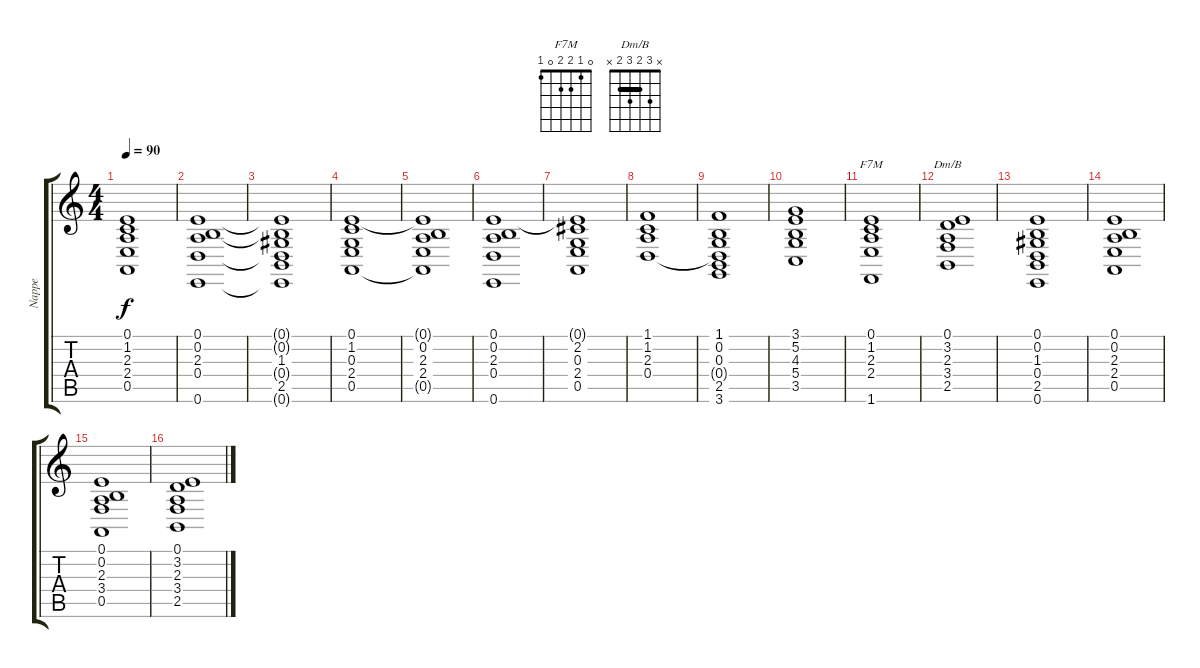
\track ("Nappe" "Nappe") {instrument pad2warm}
\staff {score tabs}
\tuning (E4 B3 G3 D3 A2 E2) {hide}
\chord ("F7M" 0 1 2 2 0 1)
\chord ("Dm/B" x 3 2 3 2 x) {barre 2}
\ts (4 4)
\tempo 90
\clef g2
\ks c
(0.1{t} 1.2 2.3 2.4 0.5{t}).1{dy f} |
(0.1 0.2 2.3 0.4 0.6).1 |
(0.1{t} 0.2{t} 1.3 0.4{t} 2.5 0.6{t}).1 |
(0.1 1.2 0.3 2.4 0.5).1 |
(0.1{t} 0.2 2.3 2.4 0.5{t}).1 |
(0.1 0.2 2.3 0.4 0.6).1 |
(0.1{t} 2.2 0.3 2.4 0.5).1 |
(1.1 1.2 2.3 0.4).1 |
(1.1 0.2 0.3 0.4{t} 2.5 3.6).1 |
(3.1 5.2 4.3 5.4 3.5).1 |
(0.1 1.2 2.3 2.4 1.6).1{ch "F7M"} |
(0.1 3.2 2.3 3.4 2.5).1{ch "Dm/B"} |
(0.1 0.2 1.3 0.4 2.5 0.6).1 |
(0.1 0.2 2.3 2.4 0.5).1 |
(0.1 0.2 2.3 3.4 0.5).1 |
(0.1 3.2 2.3 3.4 2.5).1
